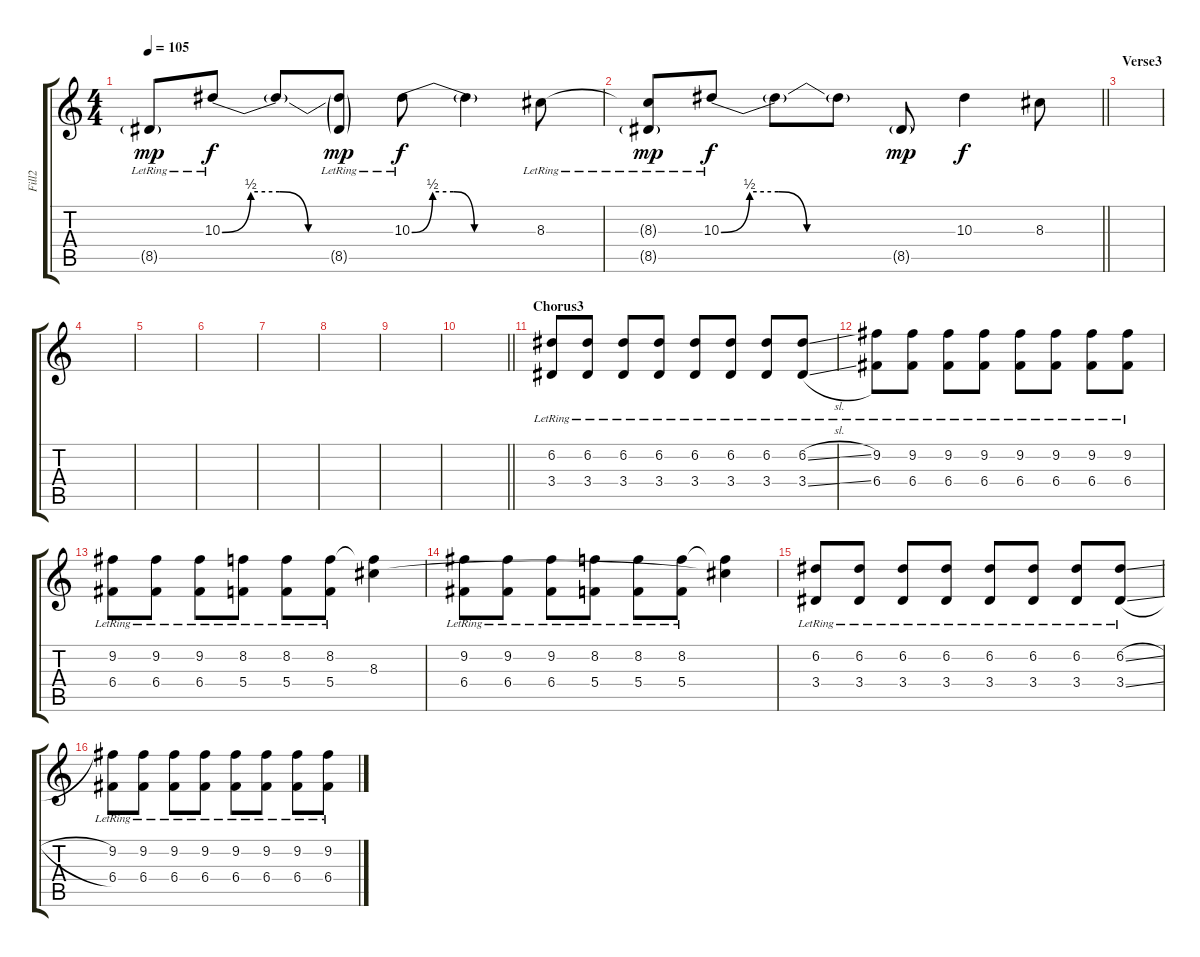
\track ("Fill2" "Fill2") {instrument overdrivenguitar}
\staff {score tabs}
\tuning (D4 A3 F3 C3 G2 C2) {hide}
\ts (4 4)
\tempo 105
\clef g2
\ks c
8.5{g lr}.8{dy mp} 10.3{be (custom 0 0 10 2 20 2 30 0 60 0) lr}.8{dy f} 10.3{t}.8 (10.3{t} 8.5{g lr}).8{dy mp} 10.3{be (custom 0 0 10 2 20 2 30 0 60 0) lr}.8{dy f} 10.3{t}.4 8.3{lr}.8 |
\barLineRight lightlight
(8.3{t} 8.5{g lr}).8{dy mp} 10.3{be (custom 0 0 10 2 20 2 30 0 60 0) lr}.8{dy f} 10.3{t}.8 10.3{t}.8 8.5{g}.8{dy mp} 10.3.4{dy f} 8.3.8 |
\section ("" "Verse3")
|
|
|
|
|
|
|
\barLineRight lightlight
|
\section ("" "Chorus3")
(6.2{lr} 3.4{lr}).8 (6.2{lr} 3.4{lr}).8 (6.2{lr} 3.4{lr}).8 (6.2{lr} 3.4{lr}).8 (6.2{lr} 3.4{lr}).8 (6.2{lr} 3.4{lr}).8 (6.2{lr} 3.4{lr}).8 (6.2{sl lr} 3.4{sl lr}).8 |
(9.2{lr} 6.4{lr}).8 (9.2{lr} 6.4{lr}).8 (9.2{lr} 6.4{lr}).8 (9.2{lr} 6.4{lr}).8 (9.2{lr} 6.4{lr}).8 (9.2{lr} 6.4{lr}).8 (9.2{lr} 6.4{lr}).8 (9.2{lr} 6.4{lr}).8 |
(9.2{lr} 6.4{lr}).8 (9.2{lr} 6.4{lr}).8 (9.2{lr} 6.4{lr}).8 (8.2{lr} 5.4{lr}).8 (8.2{lr} 5.4{lr}).8 (8.2{lr} 5.4{lr}).8 (8.2{t} 8.3).4 |
(9.2{lr} 6.4{lr}).8 (9.2{lr} 6.4{lr}).8 (9.2{lr} 6.4{lr}).8 (8.2{lr} 5.4{lr}).8 (8.2{lr} 5.4{lr}).8 (8.2{lr} 5.4{lr}).8 (8.2{t} 8.3{t}).4 |
(6.2{lr} 3.4{lr}).8 (6.2{lr} 3.4{lr}).8 (6.2{lr} 3.4{lr}).8 (6.2{lr} 3.4{lr}).8 (6.2{lr} 3.4{lr}).8 (6.2{lr} 3.4{lr}).8 (6.2{lr} 3.4{lr}).8 (6.2{sl lr} 3.4{sl lr}).8 |
(9.2{lr} 6.4{lr}).8 (9.2{lr} 6.4{lr}).8 (9.2{lr} 6.4{lr}).8 (9.2{lr} 6.4{lr}).8 (9.2{lr} 6.4{lr}).8 (9.2{lr} 6.4{lr}).8 (9.2{lr} 6.4{lr}).8 (9.2{lr} 6.4{lr}).8
